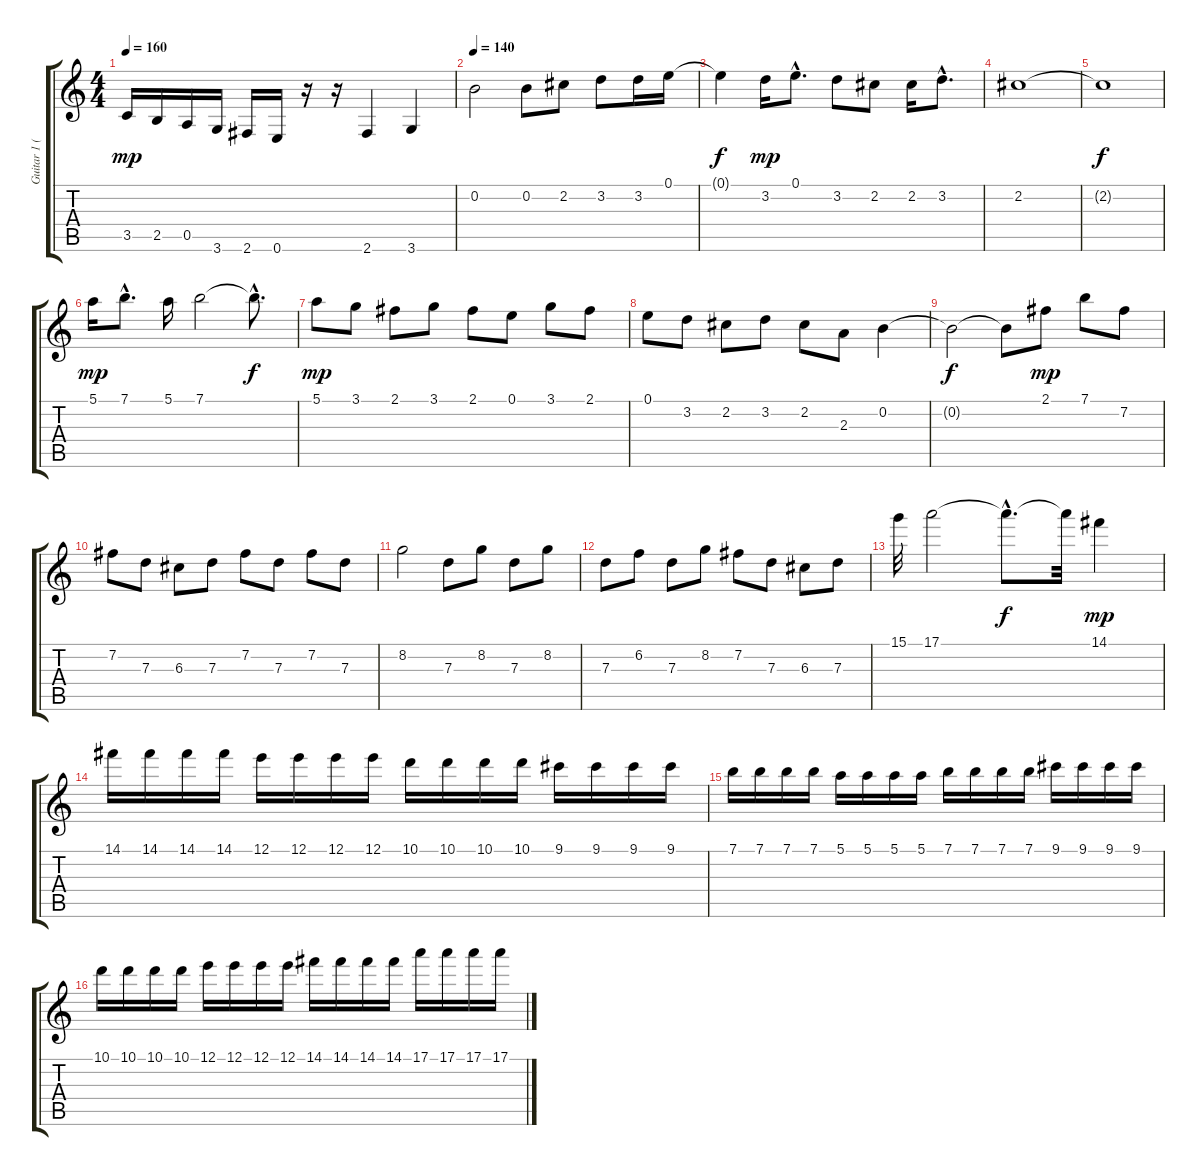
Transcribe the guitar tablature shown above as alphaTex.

\track ("Guitar 1 (Rhythm)           " "Guitar 1 (") {instrument overdrivenguitar}
\staff {score tabs}
\tuning (E4 B3 G3 D3 A2 E2) {hide}
\ts (4 4)
\tempo 160
\clef g2
\ks c
3.5.16{dy mp} 2.5.16 0.5.16 3.6.16 2.6.16 0.6.16 r.16 r.16 2.6.4 3.6.4 |
\tempo 140
0.2.2 0.2.8 2.2.8 3.2.8 3.2.16 0.1.16 |
0.1{t}.4{dy f} 3.2.16{dy mp} 0.1{hac}.8{d} 3.2.8 2.2.8 2.2.16 3.2{hac}.8{d} |
2.2.1 |
2.2{t}.1{dy f} |
5.1.16{dy mp} 7.1{hac}.8{d} 5.1.16 7.1.2 7.1{hac t}.8{d dy f} |
5.1.8{dy mp} 3.1.8 2.1.8 3.1.8 2.1.8 0.1.8 3.1.8 2.1.8 |
0.1.8 3.2.8 2.2.8 3.2.8 2.2.8 2.3.8 0.2.4 |
0.2{t}.2{dy f} 0.2{t}.8 2.1.8{dy mp} 7.1.8 7.2.8 |
7.2.8 7.3.8 6.3.8 7.3.8 7.2.8 7.3.8 7.2.8 7.3.8 |
8.2.2 7.3.8 8.2.8 7.3.8 8.2.8 |
7.3.8 6.2.8 7.3.8 8.2.8 7.2.8 7.3.8 6.3.8 7.3.8 |
15.1.32 17.1.2 17.1{hac t}.8{d dy f} 17.1{t}.32 14.1.4{dy mp} |
14.1.16 14.1.16 14.1.16 14.1.16 12.1.16 12.1.16 12.1.16 12.1.16 10.1.16 10.1.16 10.1.16 10.1.16 9.1.16 9.1.16 9.1.16 9.1.16 |
7.1.16 7.1.16 7.1.16 7.1.16 5.1.16 5.1.16 5.1.16 5.1.16 7.1.16 7.1.16 7.1.16 7.1.16 9.1.16 9.1.16 9.1.16 9.1.16 |
10.1.16 10.1.16 10.1.16 10.1.16 12.1.16 12.1.16 12.1.16 12.1.16 14.1.16 14.1.16 14.1.16 14.1.16 17.1.16 17.1.16 17.1.16 17.1.16
